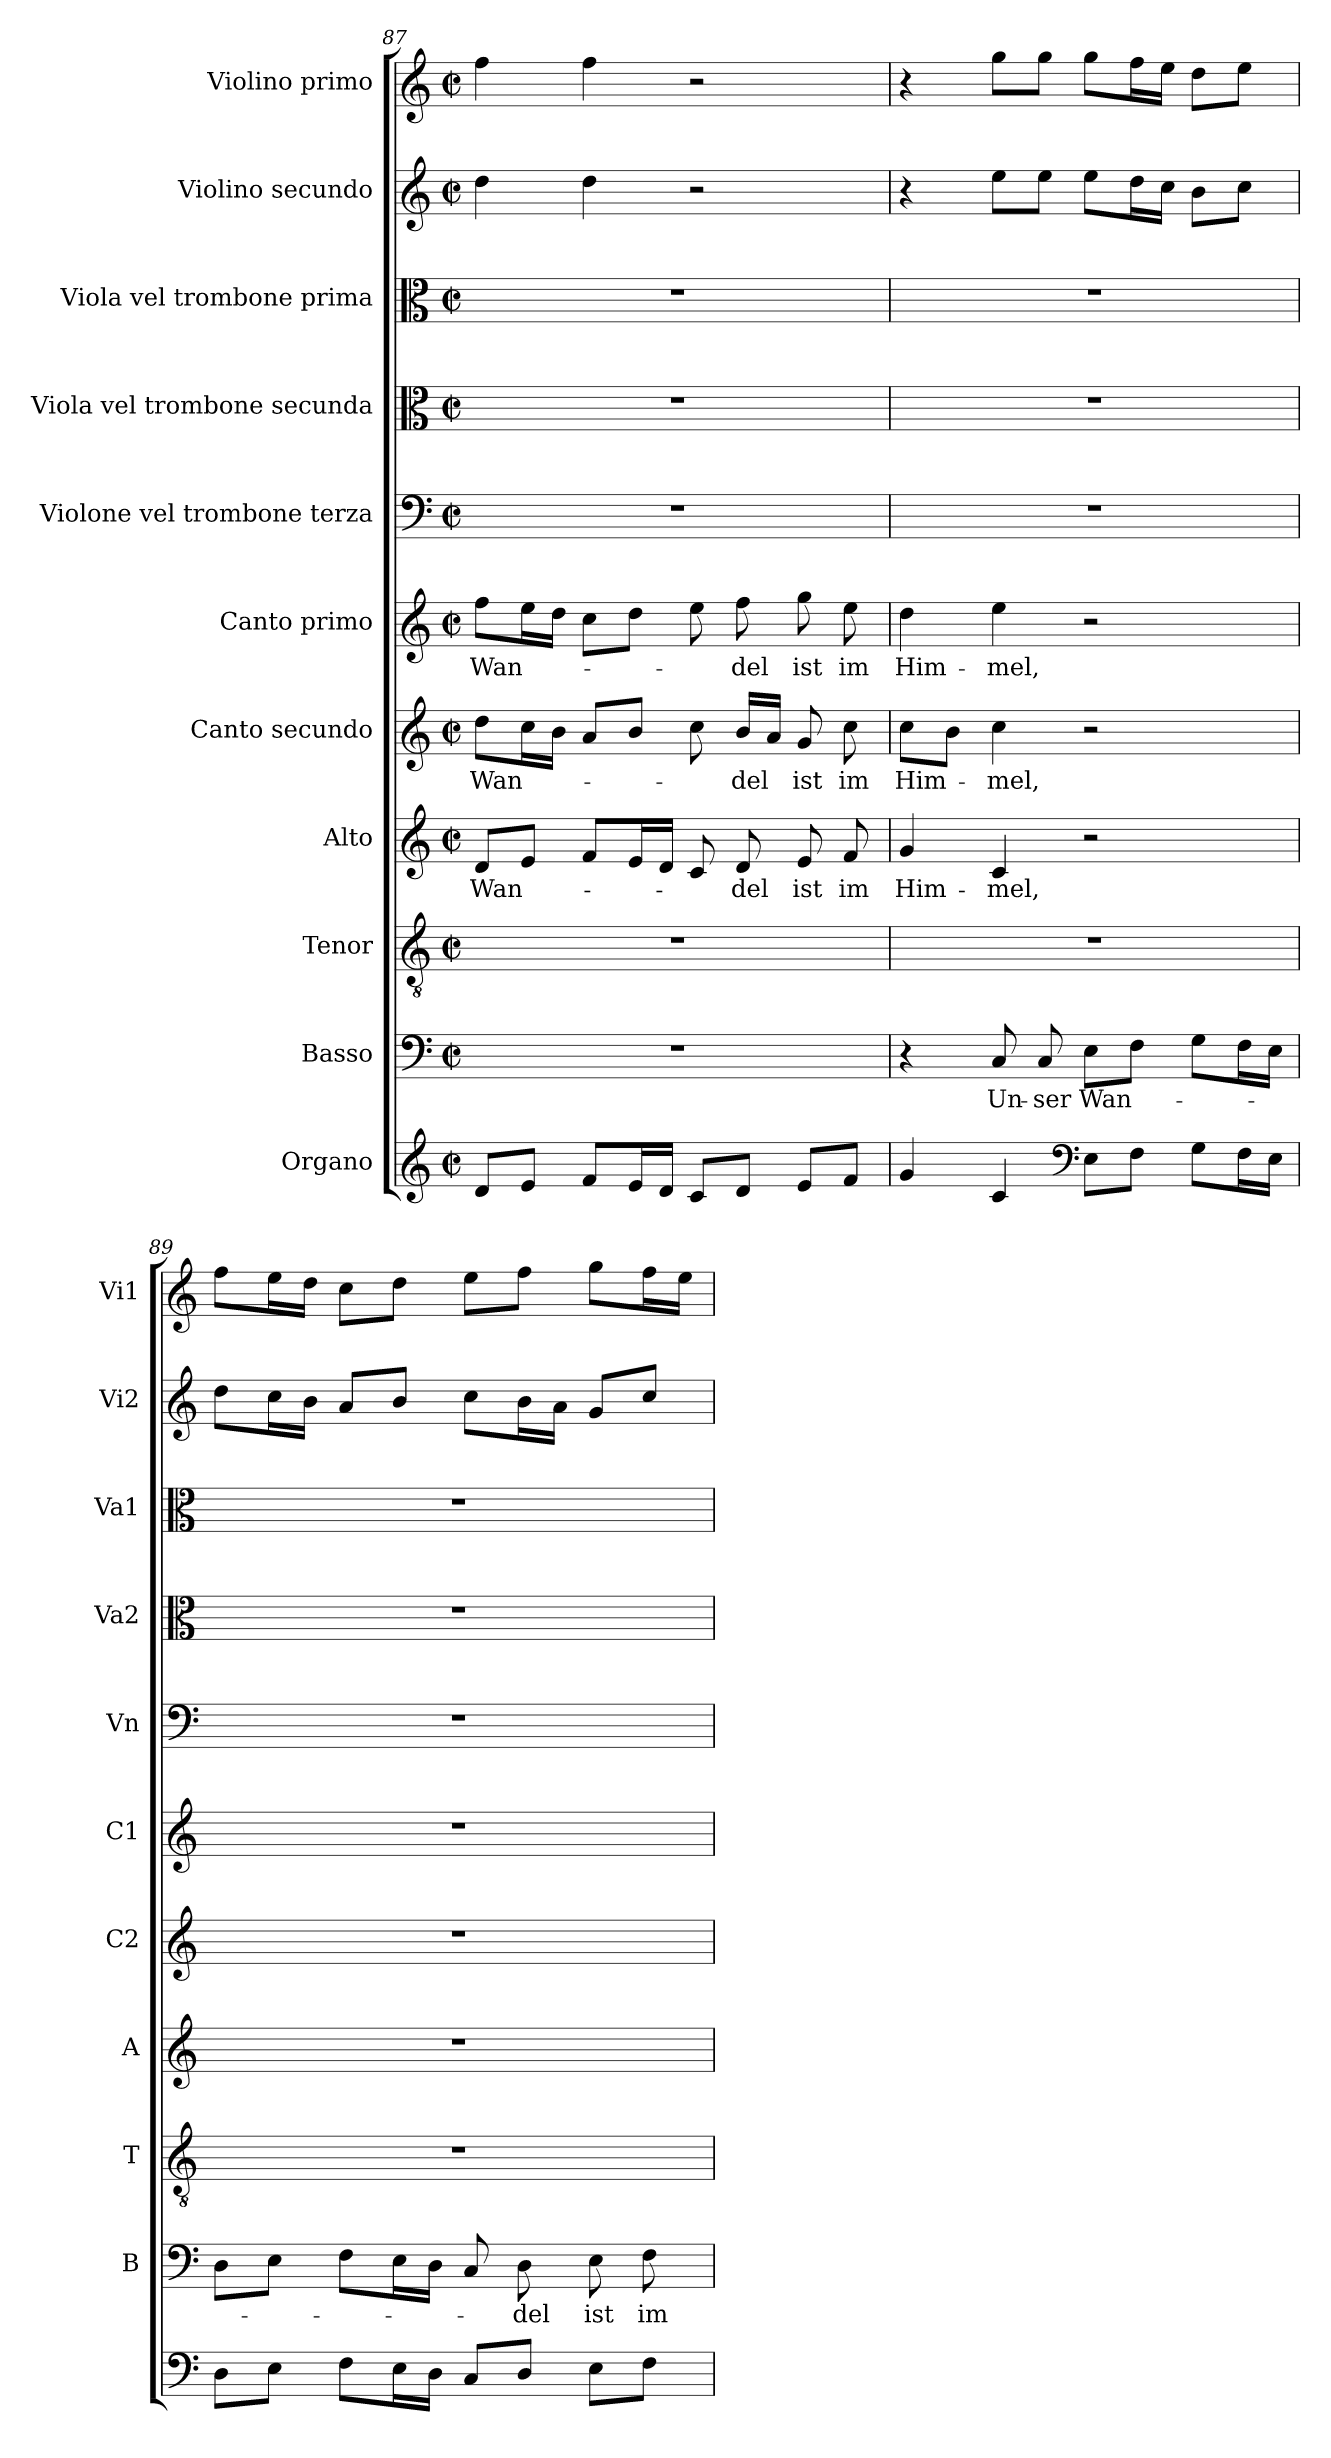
**kern	**kern	**text	**kern	**kern	**text	**kern	**text	**kern	**text	**kern	**kern	**kern	**kern	**kern
*part11	*part10	*part10	*part9	*part8	*part8	*part7	*part7	*part6	*part6	*part5	*part4	*part3	*part2	*part1
*staff11	*staff10	*staff10	*staff9	*staff8	*staff8	*staff7	*staff7	*staff6	*staff6	*staff5	*staff4	*staff3	*staff2	*staff1
*I"Organo	*I"Basso	*	*I"Tenor	*I"Alto	*	*I"Canto secundo	*	*I"Canto primo	*	*I"Violone vel trombone  terza	*I"Viola vel trombone secunda	*I"Viola vel trombone prima	*I"Violino secundo	*I"Violino primo
*	*I'B	*	*I'T	*I'A	*	*I'C2	*	*I'C1	*	*I'Vn	*I'Va2	*I'Va1	*I'Vi2	*I'Vi1
*clefG2	*clefF4	*	*clefGv2	*clefG2	*	*clefG2	*	*clefG2	*	*clefF4	*clefC3	*clefC3	*clefG2	*clefG2
*k[]	*k[]	*	*k[]	*k[]	*	*k[]	*	*k[]	*	*k[]	*k[]	*k[]	*k[]	*k[]
*C:	*C:	*	*C:	*C:	*	*C:	*	*C:	*	*C:	*C:	*C:	*C:	*C:
*M2/2	*M2/2	*	*M2/2	*M2/2	*	*M2/2	*	*M2/2	*	*M2/2	*M2/2	*M2/2	*M2/2	*M2/2
*met(c|)	*met(c|)	*	*met(c|)	*met(c|)	*	*met(c|)	*	*met(c|)	*	*met(c|)	*met(c|)	*met(c|)	*met(c|)	*met(c|)
=87	=87	=87	=87	=87	=87	=87	=87	=87	=87	=87	=87	=87	=87	=87
!	!	!	!	!	!LO:LY:b	!	!	!	!	!	!	!	!	!
!	!	!	!	!	!	!	!LO:LY:b	!	!	!	!	!	!	!
!	!	!	!	!	!	!	!	!	!LO:LY:b	!	!	!	!	!
8d/L	1r	.	1r	8d/L	Wan-	8dd\L	Wan-	8ff\L	Wan-	1r	1r	1r	4dd\	4ff\
8e/J	.	.	.	8e/J	.	16cc\L	.	16ee\L	.	.	.	.	.	.
.	.	.	.	.	.	16b\JJ	.	16dd\JJ	.	.	.	.	.	.
8f/L	.	.	.	8f/L	.	8a/L	.	8cc\L	.	.	.	.	4dd\	4ff\
16e/L	.	.	.	16e/L	.	8b/J	.	8dd\J	.	.	.	.	.	.
16d/JJ	.	.	.	16d/JJ	.	.	.	.	.	.	.	.	.	.
8c/L	.	.	.	8c/	.	8cc\	.	8ee\	.	.	.	.	2r	2r
!	!	!	!	!	!LO:LY:b	!	!	!	!	!	!	!	!	!
!	!	!	!	!	!	!	!LO:LY:b	!	!	!	!	!	!	!
!	!	!	!	!	!	!	!	!	!LO:LY:b	!	!	!	!	!
8d/J	.	.	.	8d/	-del	16b/LL	-del	8ff\	-del	.	.	.	.	.
.	.	.	.	.	.	16a/JJ	.	.	.	.	.	.	.	.
!	!	!	!	!	!LO:LY:b	!	!	!	!	!	!	!	!	!
!	!	!	!	!	!	!	!LO:LY:b	!	!	!	!	!	!	!
!	!	!	!	!	!	!	!	!	!LO:LY:b	!	!	!	!	!
8e/L	.	.	.	8e/	ist	8g/	ist	8gg\	ist	.	.	.	.	.
!	!	!	!	!	!LO:LY:b	!	!	!	!	!	!	!	!	!
!	!	!	!	!	!	!	!LO:LY:b	!	!	!	!	!	!	!
!	!	!	!	!	!	!	!	!	!LO:LY:b	!	!	!	!	!
8f/J	.	.	.	8f/	im	8cc\	im	8ee\	im	.	.	.	.	.
!!LO:LB:g=z
=88	=88	=88	=88	=88	=88	=88	=88	=88	=88	=88	=88	=88	=88	=88
!	!	!	!	!	!LO:LY:b	!	!	!	!	!	!	!	!	!
!	!	!	!	!	!	!	!LO:LY:b	!	!	!	!	!	!	!
!	!	!	!	!	!	!	!	!	!LO:LY:b	!	!	!	!	!
4g/	4r	.	1r	4g/	Him-	8cc\L	Him-	4dd\	Him-	1r	1r	1r	4r	4r
.	.	.	.	.	.	8b\J	.	.	.	.	.	.	.	.
!	!	!LO:LY:b	!	!	!	!	!	!	!	!	!	!	!	!
!	!	!	!	!	!LO:LY:b	!	!	!	!	!	!	!	!	!
!	!	!	!	!	!	!	!LO:LY:b	!	!	!	!	!	!	!
!	!	!	!	!	!	!	!	!	!LO:LY:b	!	!	!	!	!
4c/	8C/	Un-	.	4c/	-mel,	4cc\	-mel,	4ee\	-mel,	.	.	.	8ee\L	8gg\L
!	!	!LO:LY:b	!	!	!	!	!	!	!	!	!	!	!	!
.	8C/	-ser	.	.	.	.	.	.	.	.	.	.	8ee\J	8gg\J
*clefF4	*	*	*	*	*	*	*	*	*	*	*	*	*	*
!	!	!LO:LY:b	!	!	!	!	!	!	!	!	!	!	!	!
8E\L	8E\L	Wan-	.	2r	.	2r	.	2r	.	.	.	.	8ee\L	8gg\L
8F\J	8F\J	.	.	.	.	.	.	.	.	.	.	.	16dd\L	16ff\L
.	.	.	.	.	.	.	.	.	.	.	.	.	16cc\JJ	16ee\JJ
8G\L	8G\L	.	.	.	.	.	.	.	.	.	.	.	8b\L	8dd\L
16F\L	16F\L	.	.	.	.	.	.	.	.	.	.	.	8cc\J	8ee\J
16E\JJ	16E\JJ	.	.	.	.	.	.	.	.	.	.	.	.	.
=89	=89	=89	=89	=89	=89	=89	=89	=89	=89	=89	=89	=89	=89	=89
8D\L	8D\L	.	1r	1r	.	1r	.	1r	.	1r	1r	1r	8dd\L	8ff\L
8E\J	8E\J	.	.	.	.	.	.	.	.	.	.	.	16cc\L	16ee\L
.	.	.	.	.	.	.	.	.	.	.	.	.	16b\JJ	16dd\JJ
8F\L	8F\L	.	.	.	.	.	.	.	.	.	.	.	8a/L	8cc\L
16E\L	16E\L	.	.	.	.	.	.	.	.	.	.	.	8b/J	8dd\J
16D\JJ	16D\JJ	.	.	.	.	.	.	.	.	.	.	.	.	.
8C/L	8C/	.	.	.	.	.	.	.	.	.	.	.	8cc\L	8ee\L
!	!	!LO:LY:b	!	!	!	!	!	!	!	!	!	!	!	!
8D/J	8D\	-del	.	.	.	.	.	.	.	.	.	.	16b\L	8ff\J
.	.	.	.	.	.	.	.	.	.	.	.	.	16a\JJ	.
!	!	!LO:LY:b	!	!	!	!	!	!	!	!	!	!	!	!
8E\L	8E\	ist	.	.	.	.	.	.	.	.	.	.	8g/L	8gg\L
!	!	!LO:LY:b	!	!	!	!	!	!	!	!	!	!	!	!
8F\J	8F\	im	.	.	.	.	.	.	.	.	.	.	8cc/J	16ff\L
.	.	.	.	.	.	.	.	.	.	.	.	.	.	16ee\JJ
=	=	=	=	=	=	=	=	=	=	=	=	=	=	=
*-	*-	*-	*-	*-	*-	*-	*-	*-	*-	*-	*-	*-	*-	*-
